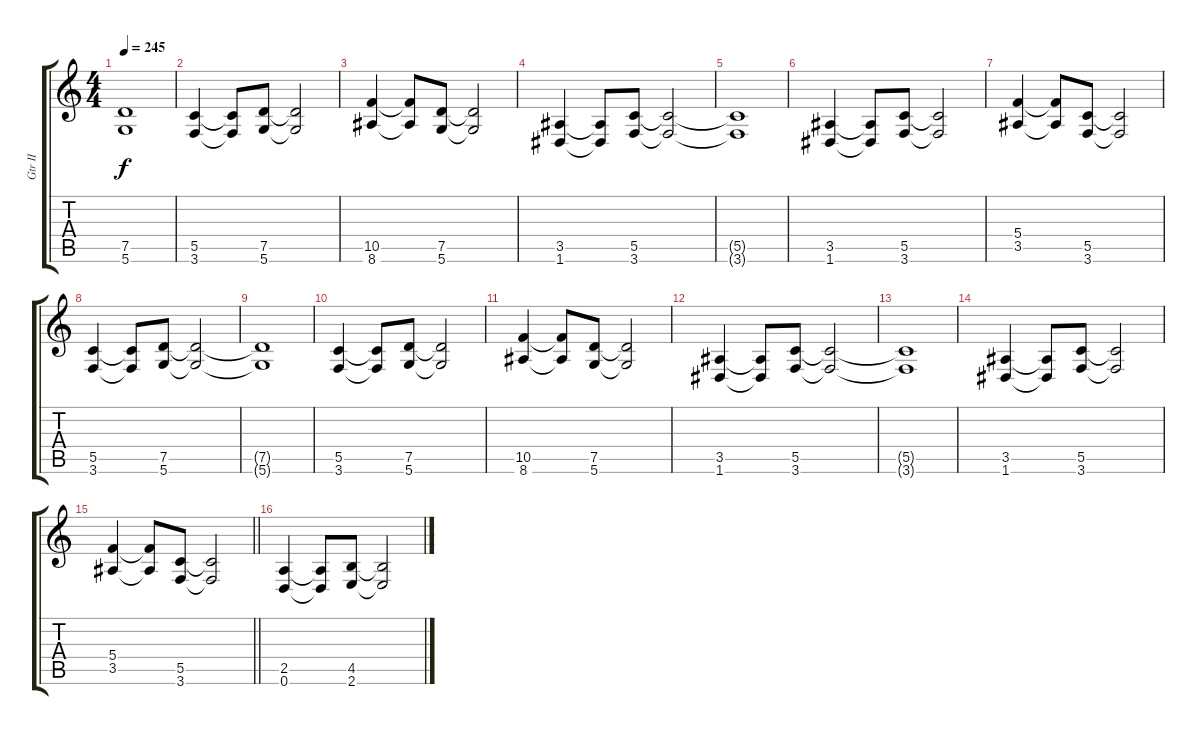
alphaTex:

\track ("Gtr II" "Gtr II") {instrument distortionguitar}
\staff {score tabs}
\tuning (D4 A3 F3 C3 G2 D2) {hide}
\ts (4 4)
\tempo 245
\clef g2
\ks c
(7.5{t} 5.6{t}).1{dy f} |
(5.5 3.6).4 (5.5{t} 3.6{t}).8 (7.5 5.6).8 (7.5{t} 5.6{t}).2 |
(10.5 8.6).4 (10.5{t} 8.6{t}).8 (7.5 5.6).8 (7.5{t} 5.6{t}).2 |
(3.5 1.6).4 (3.5{t} 1.6{t}).8 (5.5 3.6).8 (5.5{t} 3.6{t}).2 |
(5.5{t} 3.6{t}).1 |
(3.5 1.6).4 (3.5{t} 1.6{t}).8 (5.5 3.6).8 (5.5{t} 3.6{t}).2 |
(5.4 3.5).4 (5.4{t} 3.5{t}).8 (5.5 3.6).8 (5.5{t} 3.6{t}).2 |
(5.5 3.6).4 (5.5{t} 3.6{t}).8 (7.5 5.6).8 (7.5{t} 5.6{t}).2 |
(7.5{t} 5.6{t}).1 |
(5.5 3.6).4 (5.5{t} 3.6{t}).8 (7.5 5.6).8 (7.5{t} 5.6{t}).2 |
(10.5 8.6).4 (10.5{t} 8.6{t}).8 (7.5 5.6).8 (7.5{t} 5.6{t}).2 |
(3.5 1.6).4 (3.5{t} 1.6{t}).8 (5.5 3.6).8 (5.5{t} 3.6{t}).2 |
(5.5{t} 3.6{t}).1 |
(3.5 1.6).4 (3.5{t} 1.6{t}).8 (5.5 3.6).8 (5.5{t} 3.6{t}).2 |
\barLineRight lightlight
(5.4 3.5).4 (5.4{t} 3.5{t}).8 (5.5 3.6).8 (5.5{t} 3.6{t}).2 |
(2.5 0.6).4 (2.5{t} 0.6{t}).8 (4.5 2.6).8 (4.5{t} 2.6{t}).2
